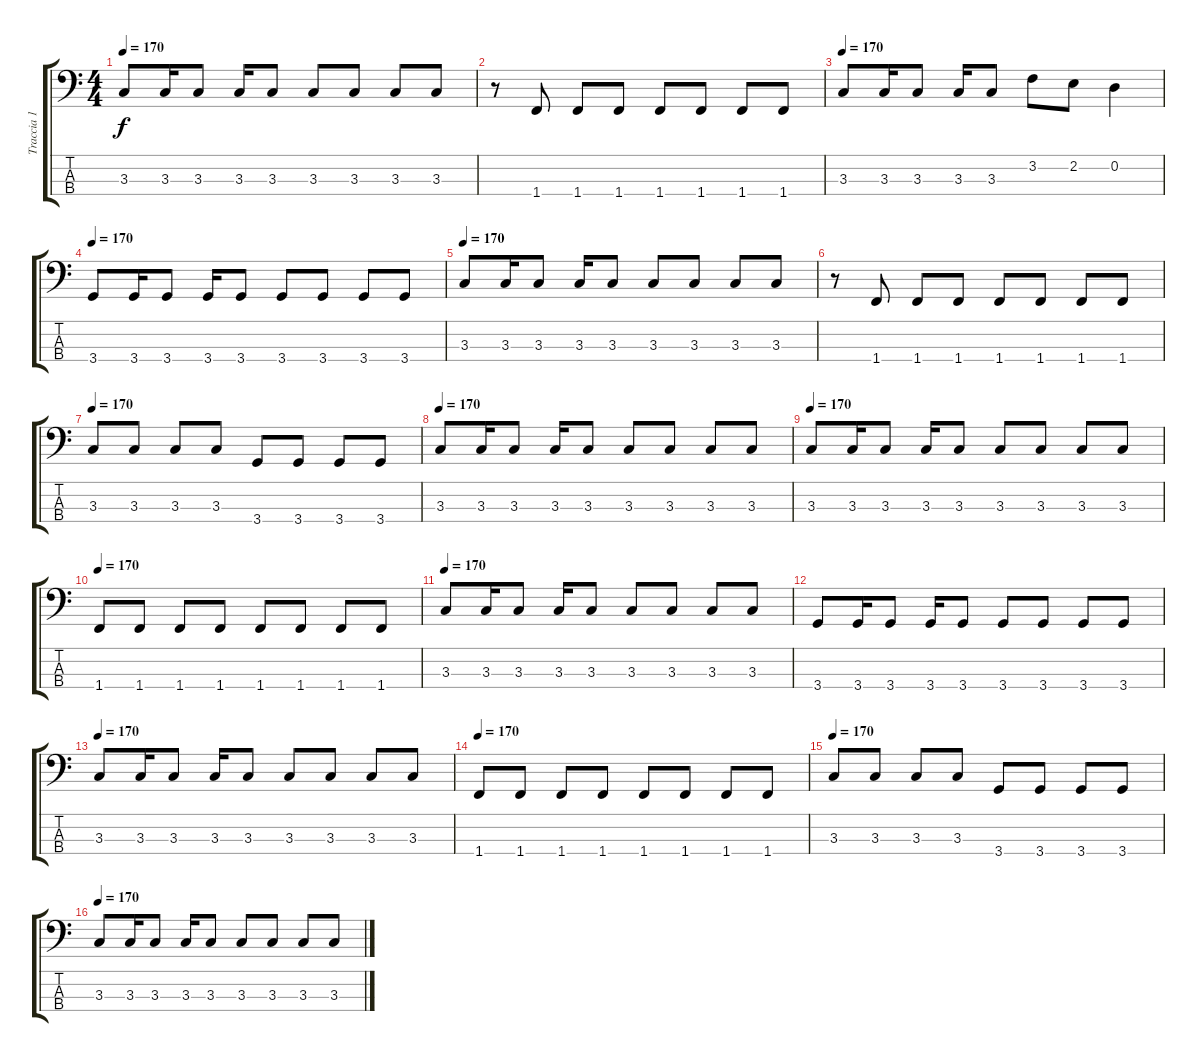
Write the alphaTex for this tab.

\track ("Traccia 1" "Traccia 1") {instrument electricbasspick}
\staff {score tabs}
\tuning (G2 D2 A1 E1) {hide}
\ts (4 4)
\tempo 170
\clef f4
\ks c
3.3.8{dy f} 3.3.16 3.3.8 3.3.16 3.3.8 3.3.8 3.3.8 3.3.8 3.3.8 |
r.8 1.4.8 1.4.8 1.4.8 1.4.8 1.4.8 1.4.8 1.4.8 |
\tempo 170
3.3.8 3.3.16 3.3.8 3.3.16 3.3.8 3.2.8 2.2.8 0.2.4 |
\tempo 170
3.4.8 3.4.16 3.4.8 3.4.16 3.4.8 3.4.8 3.4.8 3.4.8 3.4.8 |
\tempo 170
3.3.8 3.3.16 3.3.8 3.3.16 3.3.8 3.3.8 3.3.8 3.3.8 3.3.8 |
r.8 1.4.8 1.4.8 1.4.8 1.4.8 1.4.8 1.4.8 1.4.8 |
\tempo 170
3.3.8 3.3.8 3.3.8 3.3.8 3.4.8 3.4.8 3.4.8 3.4.8 |
\tempo 170
3.3.8 3.3.16 3.3.8 3.3.16 3.3.8 3.3.8 3.3.8 3.3.8 3.3.8 |
\tempo 170
3.3.8 3.3.16 3.3.8 3.3.16 3.3.8 3.3.8 3.3.8 3.3.8 3.3.8 |
\tempo 170
1.4.8 1.4.8 1.4.8 1.4.8 1.4.8 1.4.8 1.4.8 1.4.8 |
\tempo 170
3.3.8 3.3.16 3.3.8 3.3.16 3.3.8 3.3.8 3.3.8 3.3.8 3.3.8 |
3.4.8 3.4.16 3.4.8 3.4.16 3.4.8 3.4.8 3.4.8 3.4.8 3.4.8 |
\tempo 170
3.3.8 3.3.16 3.3.8 3.3.16 3.3.8 3.3.8 3.3.8 3.3.8 3.3.8 |
\tempo 170
1.4.8 1.4.8 1.4.8 1.4.8 1.4.8 1.4.8 1.4.8 1.4.8 |
\tempo 170
3.3.8 3.3.8 3.3.8 3.3.8 3.4.8 3.4.8 3.4.8 3.4.8 |
\tempo 170
3.3.8 3.3.16 3.3.8 3.3.16 3.3.8 3.3.8 3.3.8 3.3.8 3.3.8
